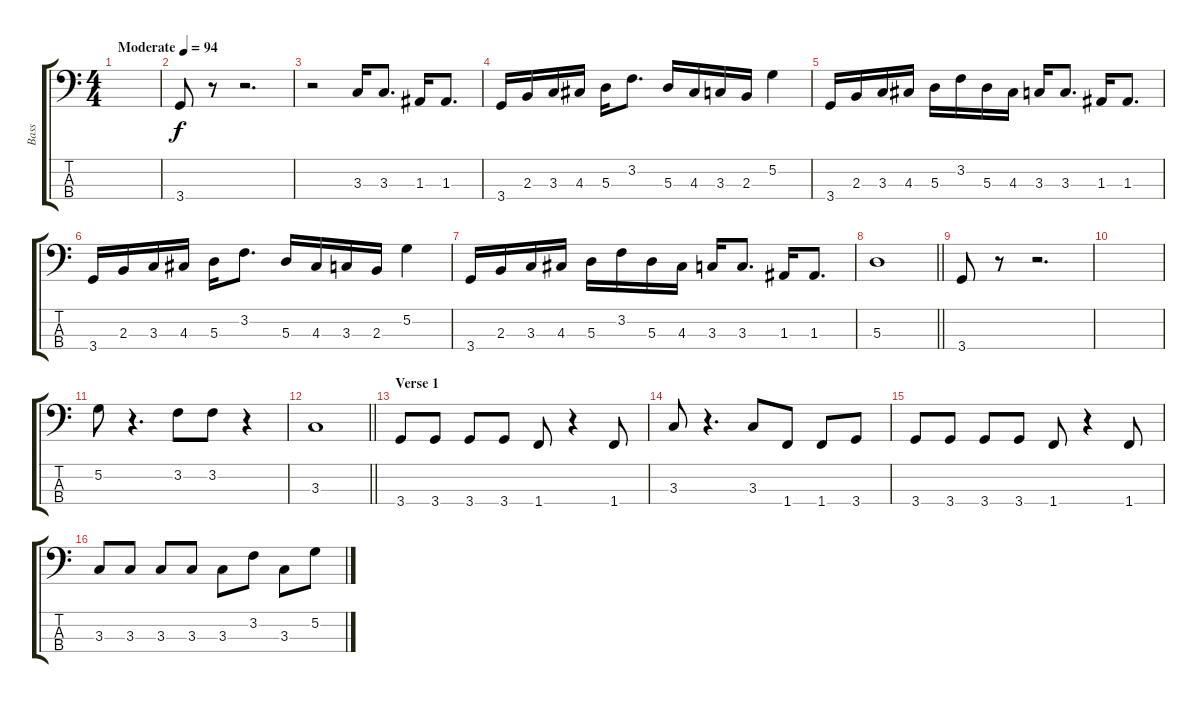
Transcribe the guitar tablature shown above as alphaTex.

\track ("Bass" "Bass") {instrument electricbassfinger}
\staff {score tabs}
\tuning (G2 D2 A1 E1) {hide}
\ts (4 4)
\tempo (94 "Moderate")
\clef f4
\ks c
|
3.4.8 r.8 r.2{d} |
r.2 3.3.16 3.3.8{d} 1.3.16 1.3.8{d} |
3.4.16 2.3.16 3.3.16 4.3.16 5.3.16 3.2.8{d} 5.3.16 4.3.16 3.3.16 2.3.16 5.2.4 |
3.4.16 2.3.16 3.3.16 4.3.16 5.3.16 3.2.16 5.3.16 4.3.16 3.3.16 3.3.8{d} 1.3.16 1.3.8{d} |
3.4.16 2.3.16 3.3.16 4.3.16 5.3.16 3.2.8{d} 5.3.16 4.3.16 3.3.16 2.3.16 5.2.4 |
3.4.16 2.3.16 3.3.16 4.3.16 5.3.16 3.2.16 5.3.16 4.3.16 3.3.16 3.3.8{d} 1.3.16 1.3.8{d} |
\barLineRight lightlight
5.3.1 |
\section ("" "")
3.4.8 r.8 r.2{d} |
|
5.2.8 r.4{d} 3.2.8 3.2.8 r.4 |
\barLineRight lightlight
3.3.1 |
\section ("" "Verse 1")
3.4.8 3.4.8 3.4.8 3.4.8 1.4.8 r.4 1.4.8 |
3.3.8 r.4{d} 3.3.8 1.4.8 1.4.8 3.4.8 |
3.4.8 3.4.8 3.4.8 3.4.8 1.4.8 r.4 1.4.8 |
3.3.8 3.3.8 3.3.8 3.3.8 3.3.8 3.2.8 3.3.8 5.2.8
